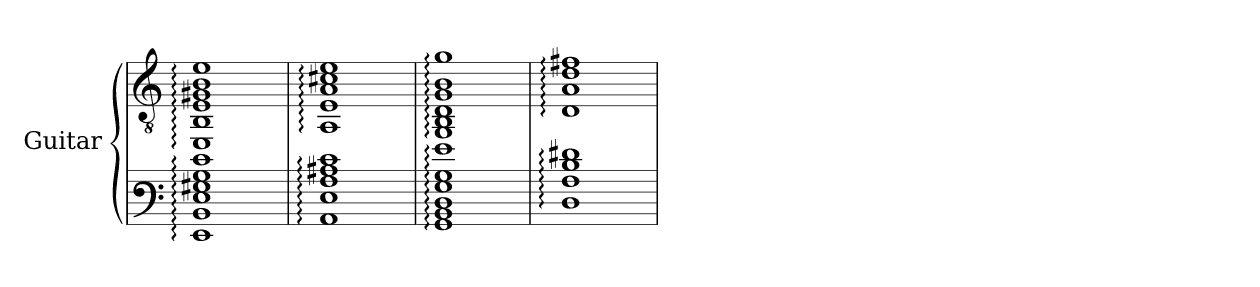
**kern	**kern
*part1	*part1
*staff2	*staff1
*I"Guitar	*
*I'Guit.	*
*stria6	*
*	*clefGv2
*k[]	*k[]
=1	=1
1EE: 1BB: 1E: 1G#X: 1B: 1e:	1EE: 1BB: 1E: 1G#X: 1B: 1e:
=2	=2
1AA: 1E: 1A: 1c#X: 1e:	1AA: 1E: 1A: 1c#X: 1e:
=3	=3
1GG: 1BB: 1D: 1G: 1B: 1g:	1GG: 1BB: 1D: 1G: 1B: 1g:
=4	=4
1D: 1A: 1d: 1f#:	1D: 1A: 1d: 1f#X:
=	=
*-	*-
